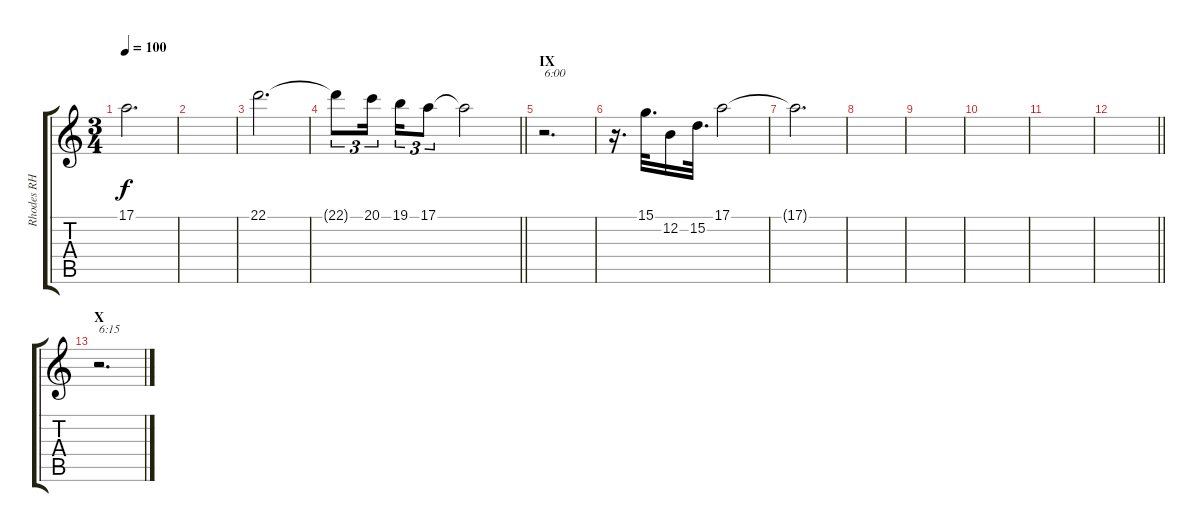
\track ("Rhodes RH" "Rhodes RH") {instrument electricpiano1}
\staff {score tabs}
\tuning (E4 B3 G3 D3 A2 E2) {hide}
\ts (3 4)
\tempo 100
\clef g2
\ks c
17.1{t}.2{d dy f} |
|
22.1.2{d} |
\barLineRight lightlight
22.1{t}.8{tu (3 2)} 20.1.16{tu (3 2) beam splitsecondary} 19.1.16{tu (3 2)} 17.1.8{tu (3 2)} 17.1{t}.2 |
\section ("" "IX")
r.2{d txt "6:00"} |
r.16{d} 15.1.32{d} 12.2.16 15.2.32{d} 17.1.2 |
17.1{t}.2{d} |
|
|
|
|
\barLineRight lightlight
|
\section ("" "X")
r.2{d txt "6:15"}
